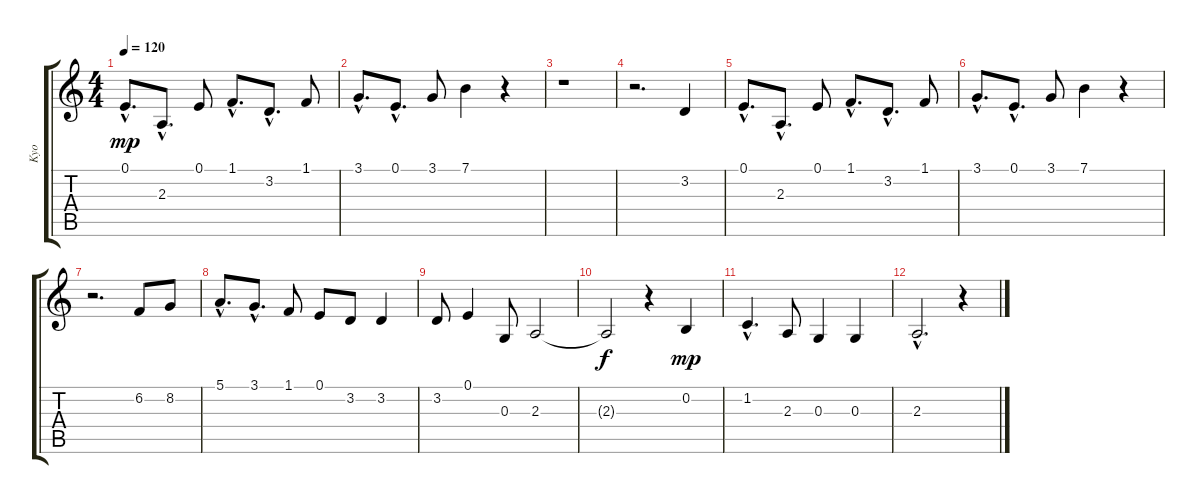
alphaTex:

\track ("Kyo" "Kyo") {instrument fx5brightness}
\staff {score tabs}
\tuning (E4 B3 G3 D3 A2 E2) {hide}
\ts (4 4)
\tempo 120
\clef g2
\ks c
0.1{hac}.8{d dy mp} 2.3{hac}.8{d} 0.1.8 1.1{hac}.8{d} 3.2{hac}.8{d} 1.1.8 |
3.1{hac}.8{d} 0.1{hac}.8{d} 3.1.8 7.1.4 r.4 |
r.1 |
r.2{d} 3.2.4 |
0.1{hac}.8{d} 2.3{hac}.8{d} 0.1.8 1.1{hac}.8{d} 3.2{hac}.8{d} 1.1.8 |
3.1{hac}.8{d} 0.1{hac}.8{d} 3.1.8 7.1.4 r.4 |
r.2{d} 6.2.8 8.2.8 |
5.1{hac}.8{d} 3.1{hac}.8{d} 1.1.8 0.1.8 3.2.8 3.2.4 |
3.2.8 0.1.4 0.3.8 2.3.2 |
2.3{t}.2{dy f} r.4 0.2.4{dy mp} |
1.2{hac}.4{d} 2.3.8 0.3.4 0.3.4 |
2.3{hac}.2{d} r.4
